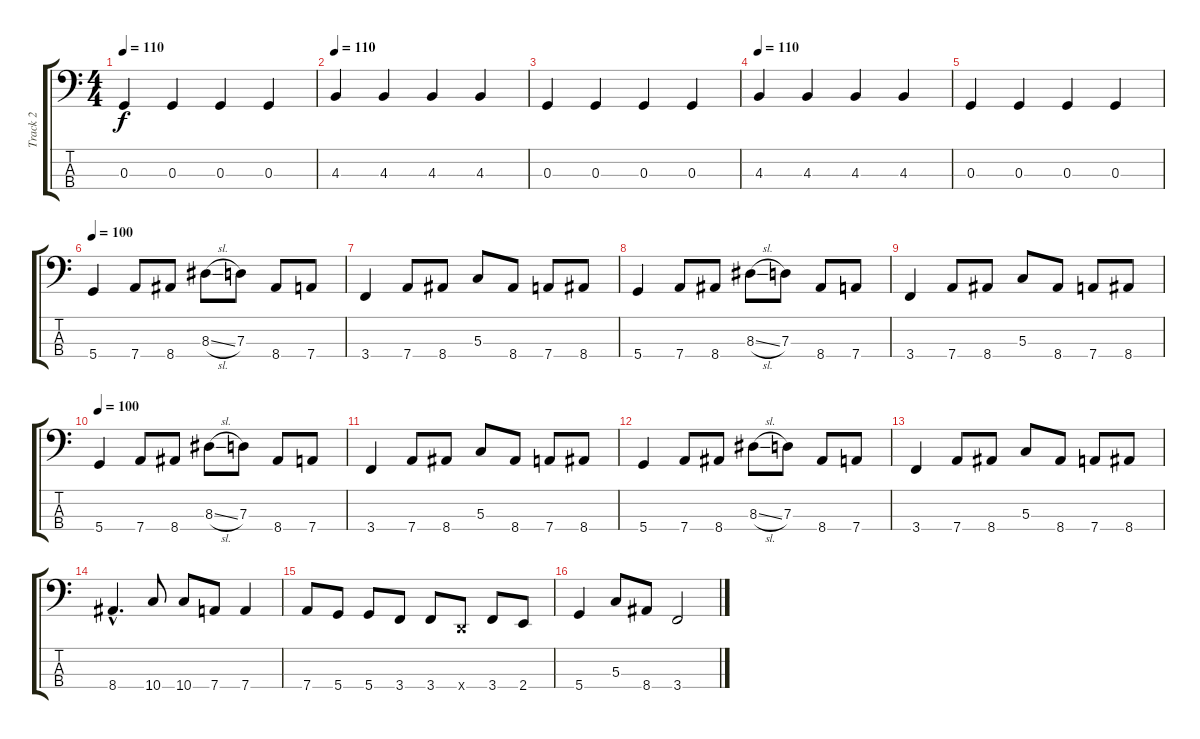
\track ("Track 2" "Track 2") {instrument electricbassfinger}
\staff {score tabs}
\tuning (F2 C2 G1 D1) {hide}
\ts (4 4)
\tempo 110
\clef f4
\ks c
0.3.4{dy f} 0.3.4 0.3.4 0.3.4 |
\tempo 110
4.3.4 4.3.4 4.3.4 4.3.4 |
0.3.4 0.3.4 0.3.4 0.3.4 |
\tempo 110
4.3.4 4.3.4 4.3.4 4.3.4 |
0.3.4 0.3.4 0.3.4 0.3.4 |
\tempo 100
5.4.4 7.4.8 8.4.8 8.3{sl}.8 7.3.8 8.4.8 7.4.8 |
3.4.4 7.4.8 8.4.8 5.3.8 8.4.8 7.4.8 8.4.8 |
5.4.4 7.4.8 8.4.8 8.3{sl}.8 7.3.8 8.4.8 7.4.8 |
3.4.4 7.4.8 8.4.8 5.3.8 8.4.8 7.4.8 8.4.8 |
\tempo 100
5.4.4 7.4.8 8.4.8 8.3{sl}.8 7.3.8 8.4.8 7.4.8 |
3.4.4 7.4.8 8.4.8 5.3.8 8.4.8 7.4.8 8.4.8 |
5.4.4 7.4.8 8.4.8 8.3{sl}.8 7.3.8 8.4.8 7.4.8 |
3.4.4 7.4.8 8.4.8 5.3.8 8.4.8 7.4.8 8.4.8 |
8.4{hac}.4{d} 10.4.8 10.4.8 7.4.8 7.4.4 |
7.4.8 5.4.8 5.4.8 3.4.8 3.4.8 0.4{x}.8 3.4.8 2.4.8 |
5.4.4 5.3.8 8.4.8 3.4.2
